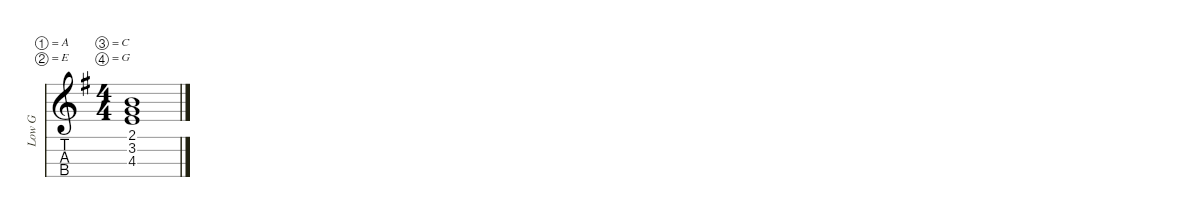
\defaultSystemsLayout 5
\hideDynamics
\bracketExtendMode nobrackets
\otherSystemsTrackNameOrientation horizontal
\defaultBarNumberDisplay Hide
\track ("Ukulele" "Low G") {instrument acousticguitarnylon}
\staff {score tabs}
\tuning (A4 E4 C4 G3)
\displaytranspose 0
\ts (4 4)
\tempo (80 hide)
\clef g2
\ks g
(2.1{t acc forcenatural} 3.2{acc forcenatural} 4.3{acc forcenatural}).1{dy mf beam Up}
